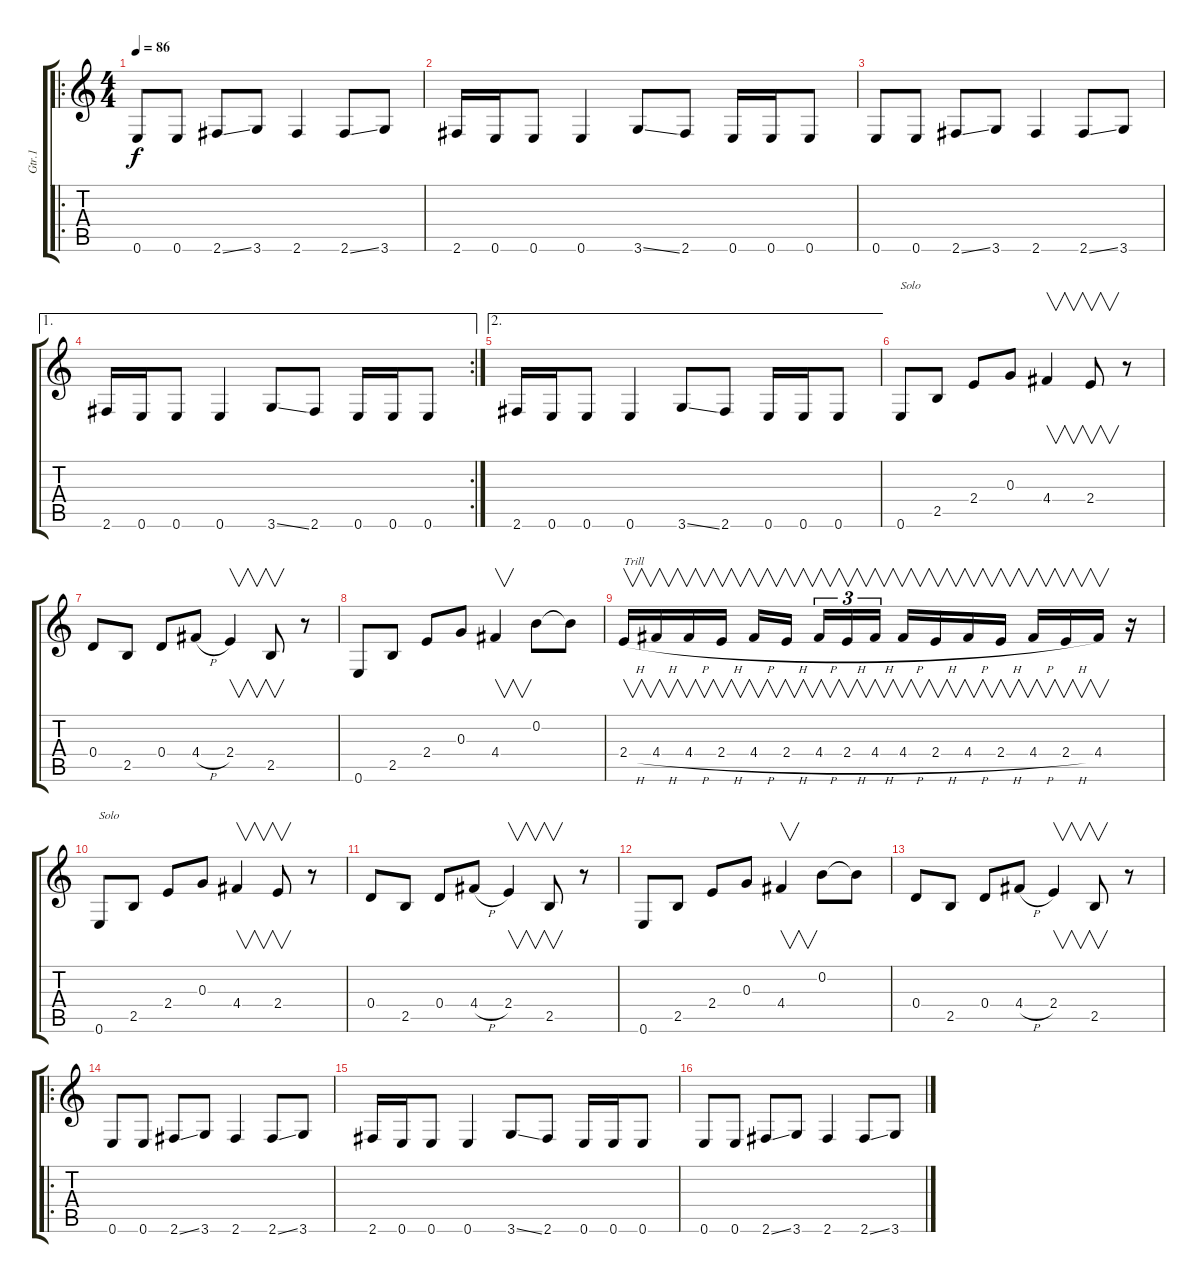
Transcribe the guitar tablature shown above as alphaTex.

\track ("Gtr.1" "Gtr.1") {instrument electricguitarclean}
\staff {score tabs}
\tuning (E4 B3 G3 D3 A2 E2) {hide}
\ro
\ts (4 4)
\tempo 86
\clef g2
\ks c
0.6.8{dy f instrument distortionguitar} 0.6.8 2.6{ss}.8 3.6.8 2.6.4 2.6{ss}.8 3.6.8 |
2.6.16 0.6.16 0.6.8 0.6.4 3.6{ss}.8 2.6.8 0.6.16 0.6.16 0.6.8 |
0.6.8 0.6.8 2.6{ss}.8 3.6.8 2.6.4 2.6{ss}.8 3.6.8 |
\ae 1
\rc 2
2.6.16 0.6.16 0.6.8 0.6.4 3.6{ss}.8 2.6.8 0.6.16 0.6.16 0.6.8 |
\ae 2
2.6.16 0.6.16 0.6.8 0.6.4 3.6{ss}.8 2.6.8 0.6.16 0.6.16 0.6.8 |
0.6.8{txt "Solo" instrument electricguitarclean} 2.5.8 2.4.8 0.3.8 4.4.4{v} 2.4.8{v} r.8 |
0.4.8 2.5.8 0.4.8 4.4{h}.8 2.4.4{v} 2.5.8{v} r.8 |
0.6.8 2.5.8 2.4.8 0.3.8 4.4.4{v} 0.2.8 0.2{t}.8 |
2.4{h}.16{v txt "Trill"} 4.4{h}.16{v} 4.4{h}.16{v} 2.4{h}.16{v} 4.4{h}.16{v} 2.4{h}.16{v} 4.4{h}.16{v tu (3 2)} 2.4{h}.16{v tu (3 2)} 4.4{h}.16{v tu (3 2)} 4.4{h}.16{v} 2.4{h}.16{v} 4.4{h}.16{v} 2.4{h}.16{v} 4.4{h}.16{v} 2.4{h}.16{v} 4.4.16{v} r.16 |
0.6.8{txt "Solo"} 2.5.8 2.4.8 0.3.8 4.4.4{v} 2.4.8{v} r.8 |
0.4.8 2.5.8 0.4.8 4.4{h}.8 2.4.4{v} 2.5.8{v} r.8 |
0.6.8 2.5.8 2.4.8 0.3.8 4.4.4{v} 0.2.8 0.2{t}.8 |
0.4.8 2.5.8 0.4.8 4.4{h}.8 2.4.4{v} 2.5.8{v} r.8 |
\ro
0.6.8{instrument distortionguitar} 0.6.8 2.6{ss}.8 3.6.8 2.6.4 2.6{ss}.8 3.6.8 |
2.6.16 0.6.16 0.6.8 0.6.4 3.6{ss}.8 2.6.8 0.6.16 0.6.16 0.6.8 |
0.6.8 0.6.8 2.6{ss}.8 3.6.8 2.6.4 2.6{ss}.8 3.6.8
